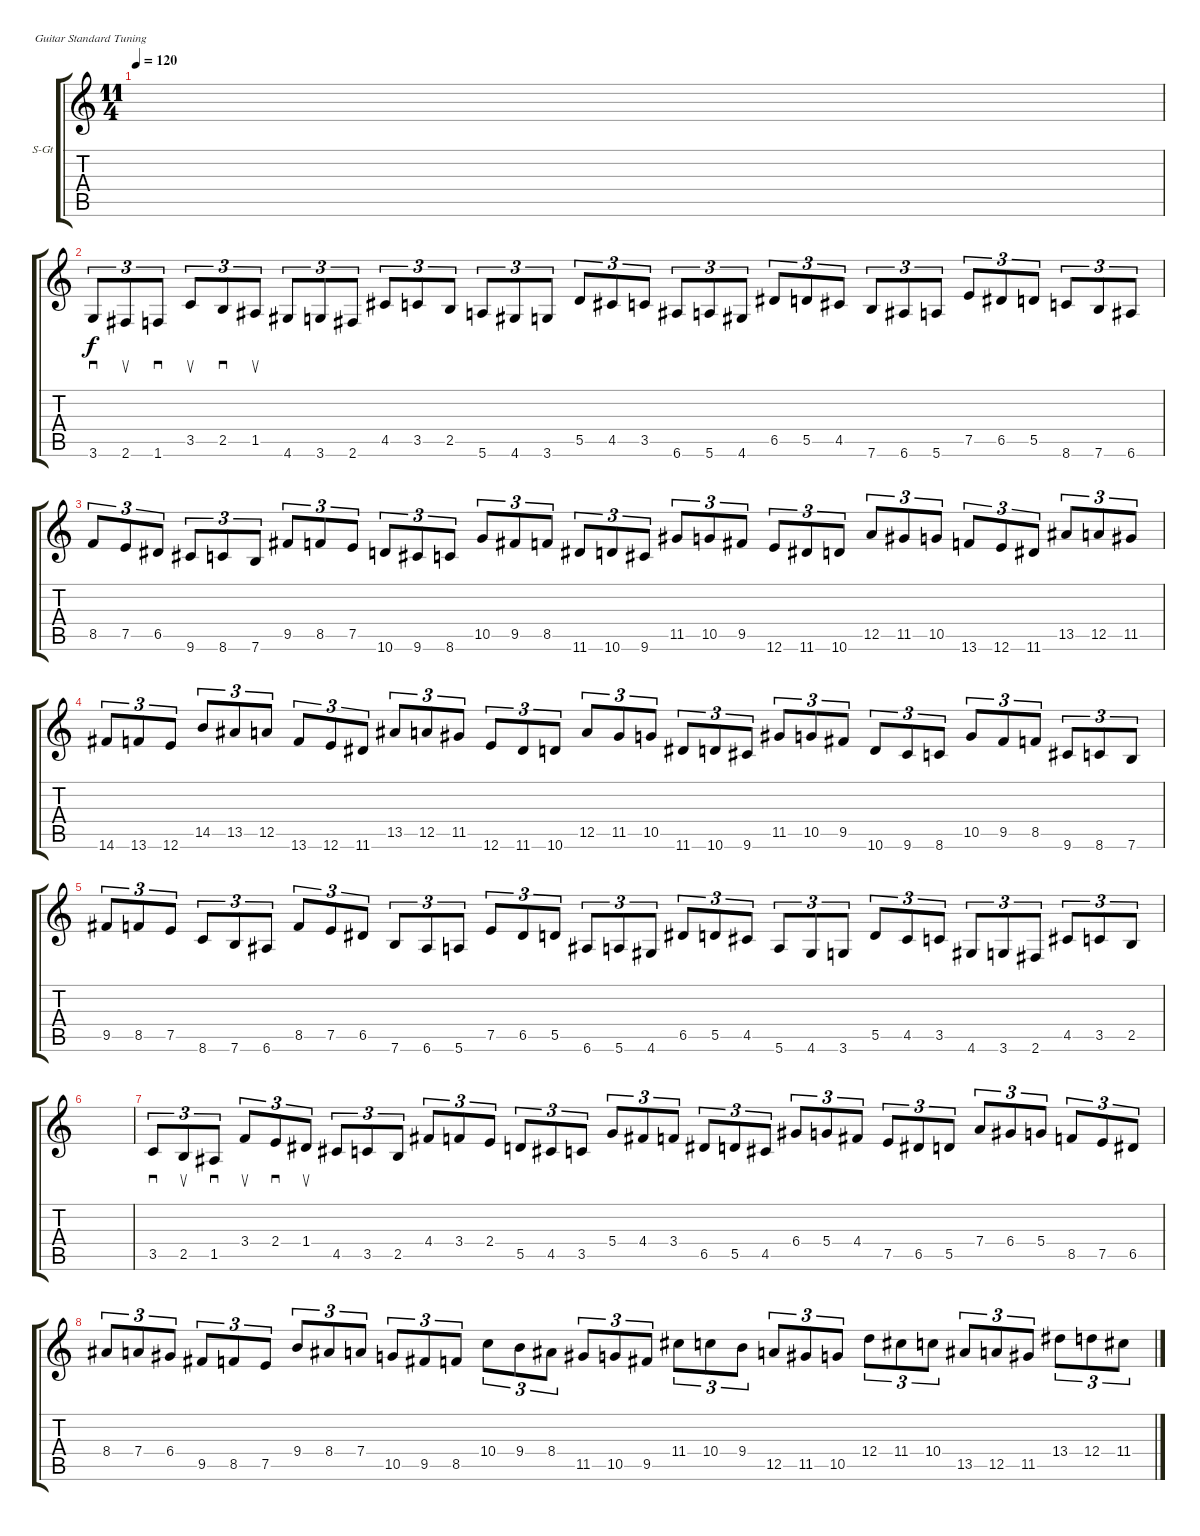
\defaultSystemsLayout 4
\bracketExtendMode groupsimilarinstruments
\firstSystemTrackNameOrientation horizontal
\otherSystemsTrackNameOrientation horizontal
\track ("Steel Guitar" "S-Gt") {instrument acousticguitarsteel}
\staff {score tabs}
\tuning (E4 B3 G3 D3 A2 E2)
\ts (11 4)
\tempo 120
\clef g2
\ks c
|
3.6.8{sd tu (3 2)} 2.6.8{su tu (3 2)} 1.6.8{sd tu (3 2)} 3.5.8{su tu (3 2)} 2.5.8{sd tu (3 2)} 1.5.8{su tu (3 2)} 4.6.8{tu (3 2)} 3.6.8{tu (3 2)} 2.6.8{tu (3 2)} 4.5.8{tu (3 2)} 3.5.8{tu (3 2)} 2.5.8{tu (3 2)} 5.6.8{tu (3 2)} 4.6.8{tu (3 2)} 3.6.8{tu (3 2)} 5.5.8{tu (3 2)} 4.5.8{tu (3 2)} 3.5.8{tu (3 2)} 6.6.8{tu (3 2)} 5.6.8{tu (3 2)} 4.6.8{tu (3 2)} 6.5.8{tu (3 2)} 5.5.8{tu (3 2)} 4.5.8{tu (3 2)} 7.6.8{tu (3 2)} 6.6.8{tu (3 2)} 5.6.8{tu (3 2)} 7.5.8{tu (3 2)} 6.5.8{tu (3 2)} 5.5.8{tu (3 2)} 8.6.8{tu (3 2)} 7.6.8{tu (3 2)} 6.6.8{tu (3 2)} |
8.5.8{tu (3 2)} 7.5.8{tu (3 2)} 6.5.8{tu (3 2)} 9.6.8{tu (3 2)} 8.6.8{tu (3 2)} 7.6.8{tu (3 2)} 9.5.8{tu (3 2)} 8.5.8{tu (3 2)} 7.5.8{tu (3 2)} 10.6.8{tu (3 2)} 9.6.8{tu (3 2)} 8.6.8{tu (3 2)} 10.5.8{tu (3 2)} 9.5.8{tu (3 2)} 8.5.8{tu (3 2)} 11.6.8{tu (3 2)} 10.6.8{tu (3 2)} 9.6.8{tu (3 2)} 11.5.8{tu (3 2)} 10.5.8{tu (3 2)} 9.5.8{tu (3 2)} 12.6.8{tu (3 2)} 11.6.8{tu (3 2)} 10.6.8{tu (3 2)} 12.5.8{tu (3 2)} 11.5.8{tu (3 2)} 10.5.8{tu (3 2)} 13.6.8{tu (3 2)} 12.6.8{tu (3 2)} 11.6.8{tu (3 2)} 13.5.8{tu (3 2)} 12.5.8{tu (3 2)} 11.5.8{tu (3 2)} |
14.6.8{tu (3 2)} 13.6.8{tu (3 2)} 12.6.8{tu (3 2)} 14.5.8{tu (3 2)} 13.5.8{tu (3 2)} 12.5.8{tu (3 2)} 13.6.8{tu (3 2)} 12.6.8{tu (3 2)} 11.6.8{tu (3 2)} 13.5.8{tu (3 2)} 12.5.8{tu (3 2)} 11.5.8{tu (3 2)} 12.6.8{tu (3 2)} 11.6.8{tu (3 2)} 10.6.8{tu (3 2)} 12.5.8{tu (3 2)} 11.5.8{tu (3 2)} 10.5.8{tu (3 2)} 11.6.8{tu (3 2)} 10.6.8{tu (3 2)} 9.6.8{tu (3 2)} 11.5.8{tu (3 2)} 10.5.8{tu (3 2)} 9.5.8{tu (3 2)} 10.6.8{tu (3 2)} 9.6.8{tu (3 2)} 8.6.8{tu (3 2)} 10.5.8{tu (3 2)} 9.5.8{tu (3 2)} 8.5.8{tu (3 2)} 9.6.8{tu (3 2)} 8.6.8{tu (3 2)} 7.6.8{tu (3 2)} |
9.5.8{tu (3 2)} 8.5.8{tu (3 2)} 7.5.8{tu (3 2)} 8.6.8{tu (3 2)} 7.6.8{tu (3 2)} 6.6.8{tu (3 2)} 8.5.8{tu (3 2)} 7.5.8{tu (3 2)} 6.5.8{tu (3 2)} 7.6.8{tu (3 2)} 6.6.8{tu (3 2)} 5.6.8{tu (3 2)} 7.5.8{tu (3 2)} 6.5.8{tu (3 2)} 5.5.8{tu (3 2)} 6.6.8{tu (3 2)} 5.6.8{tu (3 2)} 4.6.8{tu (3 2)} 6.5.8{tu (3 2)} 5.5.8{tu (3 2)} 4.5.8{tu (3 2)} 5.6.8{tu (3 2)} 4.6.8{tu (3 2)} 3.6.8{tu (3 2)} 5.5.8{tu (3 2)} 4.5.8{tu (3 2)} 3.5.8{tu (3 2)} 4.6.8{tu (3 2)} 3.6.8{tu (3 2)} 2.6.8{tu (3 2)} 4.5.8{tu (3 2)} 3.5.8{tu (3 2)} 2.5.8{tu (3 2)} |
|
3.5.8{sd tu (3 2)} 2.5.8{su tu (3 2)} 1.5.8{sd tu (3 2)} 3.4.8{su tu (3 2)} 2.4.8{sd tu (3 2)} 1.4.8{su tu (3 2)} 4.5.8{tu (3 2)} 3.5.8{tu (3 2)} 2.5.8{tu (3 2)} 4.4.8{tu (3 2)} 3.4.8{tu (3 2)} 2.4.8{tu (3 2)} 5.5.8{tu (3 2)} 4.5.8{tu (3 2)} 3.5.8{tu (3 2)} 5.4.8{tu (3 2)} 4.4.8{tu (3 2)} 3.4.8{tu (3 2)} 6.5.8{tu (3 2)} 5.5.8{tu (3 2)} 4.5.8{tu (3 2)} 6.4.8{tu (3 2)} 5.4.8{tu (3 2)} 4.4.8{tu (3 2)} 7.5.8{tu (3 2)} 6.5.8{tu (3 2)} 5.5.8{tu (3 2)} 7.4.8{tu (3 2)} 6.4.8{tu (3 2)} 5.4.8{tu (3 2)} 8.5.8{tu (3 2)} 7.5.8{tu (3 2)} 6.5.8{tu (3 2)} |
8.4.8{tu (3 2)} 7.4.8{tu (3 2)} 6.4.8{tu (3 2)} 9.5.8{tu (3 2)} 8.5.8{tu (3 2)} 7.5.8{tu (3 2)} 9.4.8{tu (3 2)} 8.4.8{tu (3 2)} 7.4.8{tu (3 2)} 10.5.8{tu (3 2)} 9.5.8{tu (3 2)} 8.5.8{tu (3 2)} 10.4.8{tu (3 2)} 9.4.8{tu (3 2)} 8.4.8{tu (3 2)} 11.5.8{tu (3 2)} 10.5.8{tu (3 2)} 9.5.8{tu (3 2)} 11.4.8{tu (3 2)} 10.4.8{tu (3 2)} 9.4.8{tu (3 2)} 12.5.8{tu (3 2)} 11.5.8{tu (3 2)} 10.5.8{tu (3 2)} 12.4.8{tu (3 2)} 11.4.8{tu (3 2)} 10.4.8{tu (3 2)} 13.5.8{tu (3 2)} 12.5.8{tu (3 2)} 11.5.8{tu (3 2)} 13.4.8{tu (3 2)} 12.4.8{tu (3 2)} 11.4.8{tu (3 2)}
